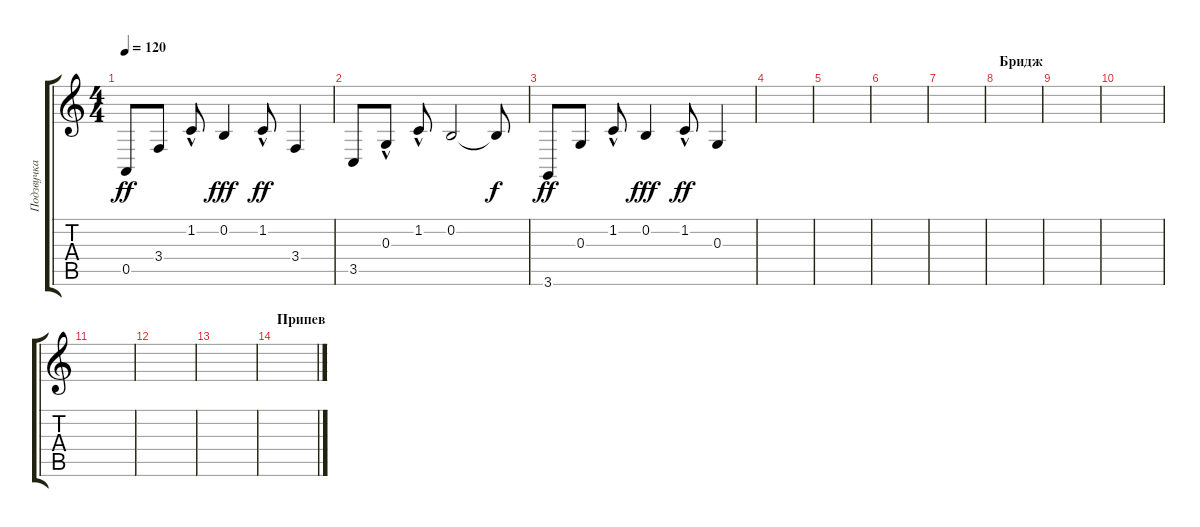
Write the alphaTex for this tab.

\track ("Подзвучка гитары" "Подзвучка ") {instrument harpsichord}
\staff {score tabs}
\tuning (E4 B3 G3 D3 A2 E2) {hide}
\ts (4 4)
\tempo 120
\clef g2
\ks c
0.5.8{dy ff} 3.4.8 1.2{hac}.8 0.2.4{dy fff} 1.2{hac}.8{dy ff} 3.4.4 |
3.5.8 0.3{hac}.8 1.2{hac}.8 0.2.2 0.2{t}.8{dy f} |
3.6.8{dy ff} 0.3.8 1.2{hac}.8 0.2.4{dy fff} 1.2{hac}.8{dy ff} 0.3.4 |
|
|
|
|
\section ("" "Бридж")
|
|
|
|
|
|
\section ("" "Припев")
